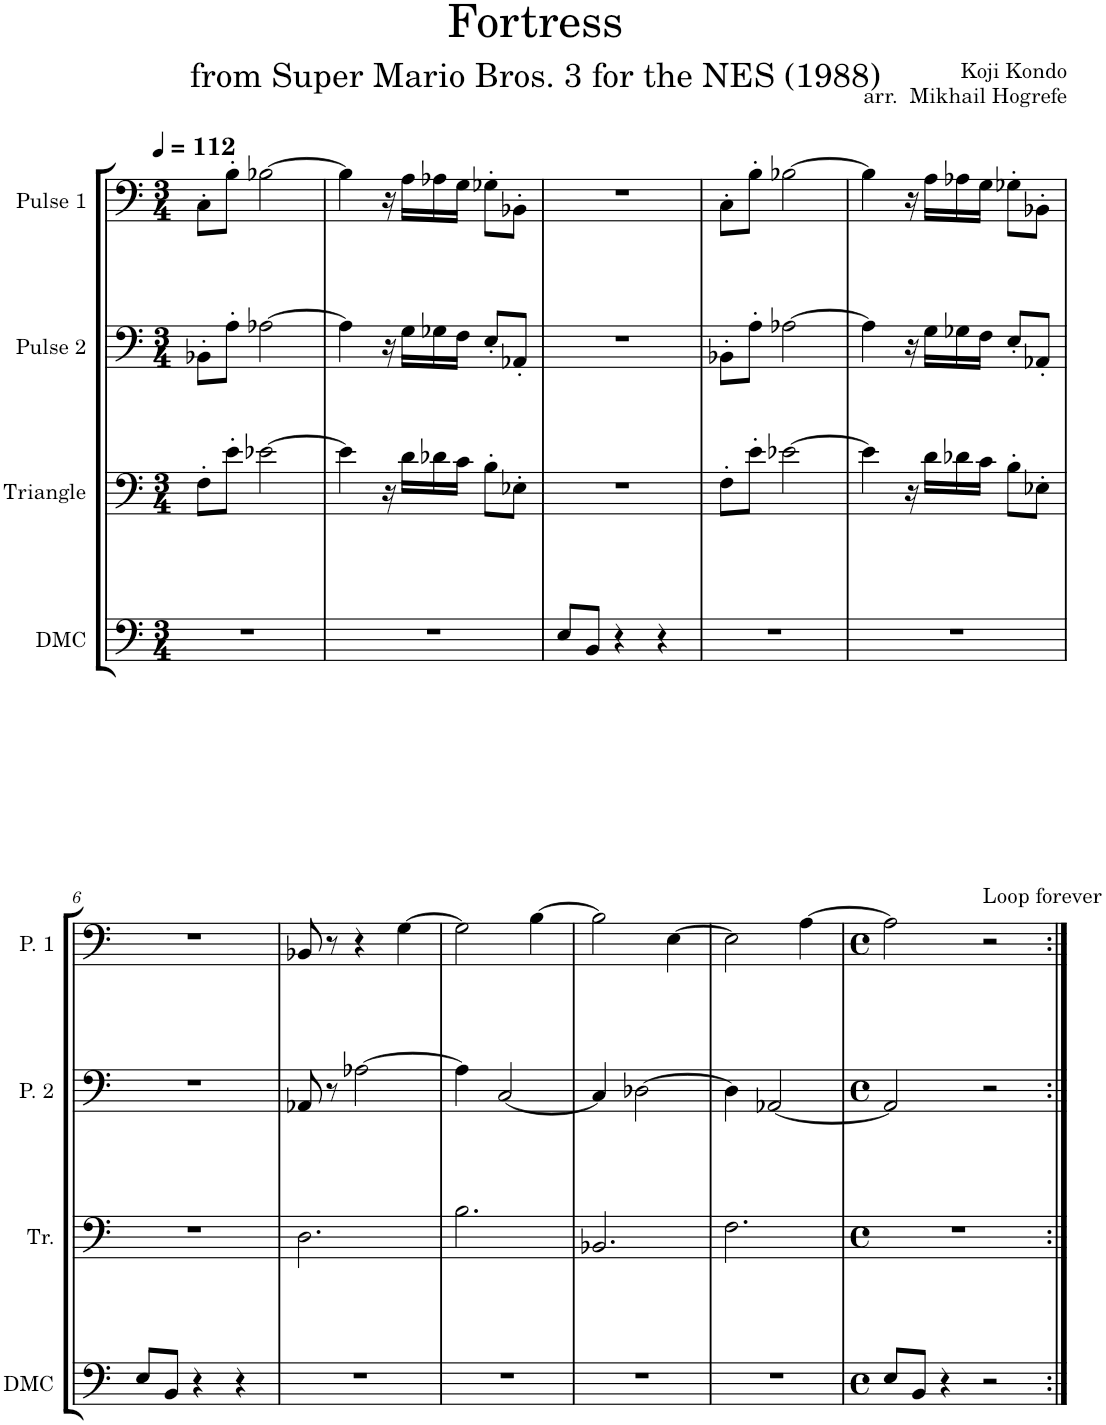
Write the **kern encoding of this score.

**kern	**kern	**kern	**kern
*part4	*part3	*part2	*part1
*staff4	*staff3	*staff2	*staff1
*I"DMC	*I"Triangle	*I"Pulse 2	*I"Pulse 1
*I'DMC	*I'Tr.	*I'P. 2	*I'P. 1
*clefF4	*clefF4	*clefF4	*clefF4
*k[]	*k[]	*k[]	*k[]
*M3/4	*M3/4	*M3/4	*M3/4
*MM112	*MM112	*MM112	*MM112
=1	=1	=1	=1
2.r	8F'\L	8BB-X'\L	8C'\L
.	8e'\J	8A'\J	8B'\J
.	[2e-X\	[2A-X\	[2B-X\
=2	=2	=2	=2
2.r	4e-\]	4A-\]	4B-\]
.	16r	16r	16r
.	16d\LL	16G\LL	16A\LL
.	16d-X\	16G-X\	16A-X\
.	16c\JJ	16F\JJ	16G\JJ
.	8B'\L	8E'/L	8G-X'\L
.	8E-X'\J	8AA-X'/J	8BB-X'\J
=3	=3	=3	=3
8E/L	2.r	2.r	2.r
8BB/J	.	.	.
4r	.	.	.
4r	.	.	.
=4	=4	=4	=4
2.r	8F'\L	8BB-X'\L	8C'\L
.	8e'\J	8A'\J	8B'\J
.	[2e-X\	[2A-X\	[2B-X\
=5	=5	=5	=5
2.r	4e-\]	4A-\]	4B-\]
.	16r	16r	16r
.	16d\LL	16G\LL	16A\LL
.	16d-X\	16G-X\	16A-X\
.	16c\JJ	16F\JJ	16G\JJ
.	8B'\L	8E'/L	8G-X'\L
.	8E-X'\J	8AA-X'/J	8BB-X'\J
!!LO:LB:g=z
=6	=6	=6	=6
8E/L	2.r	2.r	2.r
8BB/J	.	.	.
4r	.	.	.
4r	.	.	.
=7	=7	=7	=7
2.r	2.D\	8AA-X/	8BB-X/
.	.	8r	8r
.	.	[2A-X\	4r
.	.	.	[4G\
=8	=8	=8	=8
2.r	2.B\	4A-\]	2G\]
.	.	[2C/	.
.	.	.	[4B\
=9	=9	=9	=9
2.r	2.BB-X/	4C/]	2B\]
.	.	[2D-X\	.
.	.	.	[4E\
=10	=10	=10	=10
2.r	2.F\	4D-\]	2E\]
.	.	[2AA-X/	.
.	.	.	[4A\
=11	=11	=11	=11
*M4/4	*M4/4	*M4/4	*M4/4
*met(c)	*met(c)	*met(c)	*met(c)
8E/L	1r	2AA-/]	2A\]
8BB/J	.	.	.
4r	.	.	.
!	!	!	!LO:TX:a:t=Loop forever
2r	.	2r	2r
=:|!	=:|!	=:|!	=:|!
*-	*-	*-	*-
